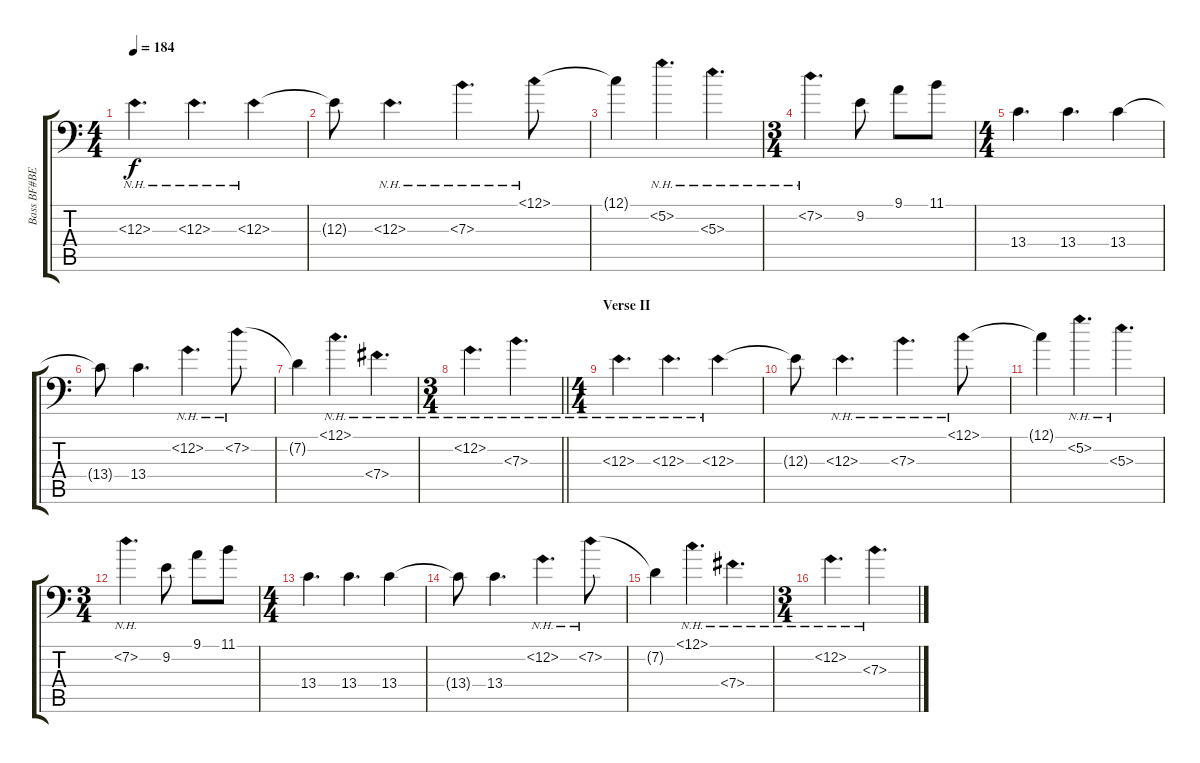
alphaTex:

\track ("Bass BF#BEGC" "Bass BF#BE") {instrument electricbassfinger}
\staff {score tabs}
\tuning (C3 G2 E2 B1 Gb1 B0) {hide}
\ts (4 4)
\tempo 184
\clef f4
\ks c
12.3{nh}.4{d dy f} 12.3{nh}.4{d} 12.3{nh}.4 |
12.3{t}.8 12.3{nh}.4{d} 7.3{nh}.4{d} 12.1{nh}.8 |
12.1{t}.4 5.2{nh}.4{d} 5.3{nh}.4{d} |
\ts (3 4)
7.2{nh}.4{d} 9.2.8 9.1.8 11.1.8 |
\ts (4 4)
13.4.4{d} 13.4.4{d} 13.4.4 |
13.4{t}.8 13.4.4{d} 12.2{nh}.4{d} 7.2{nh}.8 |
7.2{t}.4 12.1{nh}.4{d} 7.4{nh}.4{d} |
\ts (3 4)
\barLineRight lightlight
12.2{nh}.4{d} 7.3{nh}.4{d} |
\ts (4 4)
\section ("" "Verse II")
12.3{nh}.4{d} 12.3{nh}.4{d} 12.3{nh}.4 |
12.3{t}.8 12.3{nh}.4{d} 7.3{nh}.4{d} 12.1{nh}.8 |
12.1{t}.4 5.2{nh}.4{d} 5.3{nh}.4{d} |
\ts (3 4)
7.2{nh}.4{d} 9.2.8 9.1.8 11.1.8 |
\ts (4 4)
13.4.4{d} 13.4.4{d} 13.4.4 |
13.4{t}.8 13.4.4{d} 12.2{nh}.4{d} 7.2{nh}.8 |
7.2{t}.4 12.1{nh}.4{d} 7.4{nh}.4{d} |
\ts (3 4)
12.2{nh}.4{d} 7.3{nh}.4{d}
